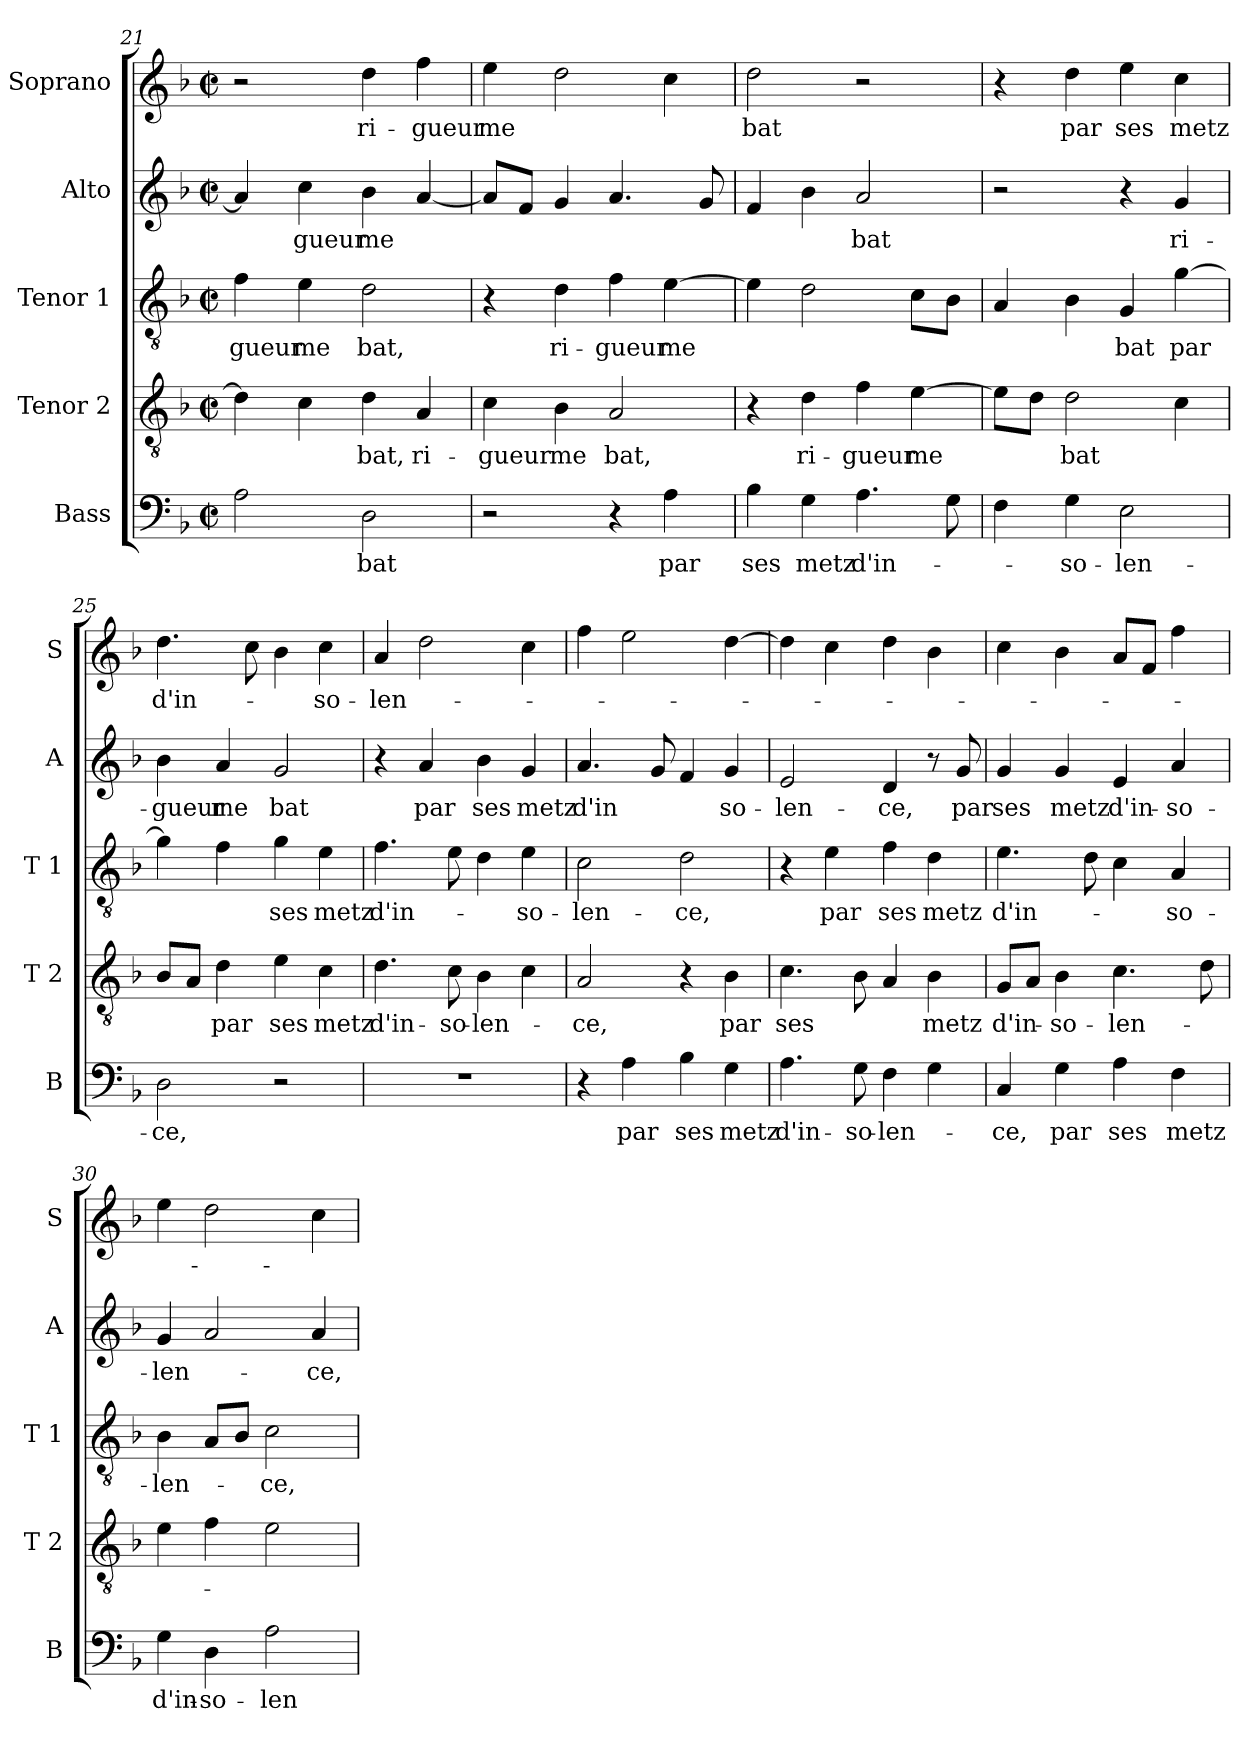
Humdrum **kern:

**kern	**text	**kern	**text	**kern	**text	**kern	**text	**kern	**text
*part5	*part5	*part4	*part4	*part3	*part3	*part2	*part2	*part1	*part1
*staff5	*staff5	*staff4	*staff4	*staff3	*staff3	*staff2	*staff2	*staff1	*staff1
*I"Bass	*	*I"Tenor 2	*	*I"Tenor 1	*	*I"Alto	*	*I"Soprano	*
*I'B	*	*I'T 2	*	*I'T 1	*	*I'A	*	*I'S	*
*clefF4	*	*clefGv2	*	*clefGv2	*	*clefG2	*	*clefG2	*
*k[b-]	*	*k[b-]	*	*k[b-]	*	*k[b-]	*	*k[b-]	*
*F:	*	*F:	*	*F:	*	*F:	*	*F:	*
*M2/2	*	*M2/2	*	*M2/2	*	*M2/2	*	*M2/2	*
*met(c|)	*	*met(c|)	*	*met(c|)	*	*met(c|)	*	*met(c|)	*
=21	=21	=21	=21	=21	=21	=21	=21	=21	=21
2A\	.	4d\]	.	4f\	-gueur	4a/]	.	2r	.
.	.	4c\	.	4e\	me	4cc\	-gueur	.	.
2D\	bat	4d\	bat,	2d\	bat,	4b-\	me	4dd\	ri-
.	.	4A/	ri-	.	.	[4a/	.	4ff\	-gueur
=22	=22	=22	=22	=22	=22	=22	=22	=22	=22
2r	.	4c\	-gueur	4r	.	8a/L]	.	4ee\	me
.	.	.	.	.	.	8f/J	.	.	.
.	.	4B-\	me	4d\	ri-	4g/	.	2dd\	.
4r	.	2A/	bat,	4f\	-gueur	4.a/	.	.	.
4A\	par	.	.	[4e\	me	.	.	4cc\	.
.	.	.	.	.	.	8g/	.	.	.
=23	=23	=23	=23	=23	=23	=23	=23	=23	=23
4B-\	ses	4r	.	4e\]	.	4f/	.	2dd\	bat
4G\	metz	4d\	ri-	2d\	.	4b-\	.	.	.
4.A\	d'in-	4f\	-gueur	.	.	2a/	bat	2r	.
.	.	[4e\	me	8c\L	.	.	.	.	.
8G\	.	.	.	8B-\J	.	.	.	.	.
!!LO:PB:g=z
=24	=24	=24	=24	=24	=24	=24	=24	=24	=24
4F\	.	8e\L]	.	4A/	.	2r	.	4r	.
.	.	8d\J	.	.	.	.	.	.	.
4G\	-so-	2d\	bat	4B-\	.	.	.	4dd\	par
2E\	-len-	.	.	4G/	bat	4r	.	4ee\	ses
.	.	4c\	.	[4g\	par	4g/	ri-	4cc\	metz
=25	=25	=25	=25	=25	=25	=25	=25	=25	=25
2D\	-ce,	8B-/L	.	4g\]	.	4b-\	-gueur	4.dd\	d'in-
.	.	8A/J	.	.	.	.	.	.	.
.	.	4d\	par	4f\	.	4a/	me	.	.
.	.	.	.	.	.	.	.	8cc\	.
2r	.	4e\	ses	4g\	ses	2g/	bat	4b-\	.
.	.	4c\	metz	4e\	metz	.	.	4cc\	-so-
=26	=26	=26	=26	=26	=26	=26	=26	=26	=26
1r	.	4.d\	d'in-	4.f\	d'in-	4r	.	4a/	-len-
.	.	.	.	.	.	4a/	par	2dd\	.
.	.	8c\	-so-	8e\	.	.	.	.	.
.	.	4B-\	-len-	4d\	.	4b-\	ses	.	.
.	.	4c\	.	4e\	-so-	4g/	metz	4cc\	.
=27	=27	=27	=27	=27	=27	=27	=27	=27	=27
4r	.	2A/	-ce,	2c\	-len-	4.a/	d'in	4ff\	.
4A\	par	.	.	.	.	.	.	2ee\	.
.	.	.	.	.	.	8g/	.	.	.
4B-\	ses	4r	.	2d\	-ce,	4f/	.	.	.
4G\	metz	4B-\	par	.	.	4g/	so-	[4dd\	.
=28	=28	=28	=28	=28	=28	=28	=28	=28	=28
4.A\	d'in-	4.c\	ses	4r	.	2e/	-len-	4dd\]	.
.	.	.	.	4e\	par	.	.	4cc\	.
8G\	-so-	8B-\	.	.	.	.	.	.	.
4F\	-len-	4A/	.	4f\	ses	4d/	-ce,	4dd\	.
4G\	.	4B-\	metz	4d\	metz	8r	.	4b-\	.
.	.	.	.	.	.	8g/	par	.	.
=29	=29	=29	=29	=29	=29	=29	=29	=29	=29
4C/	-ce,	8G/L	d'in-	4.e\	d'in-	4g/	ses	4cc\	.
.	.	8A/J	.	.	.	.	.	.	.
4G\	par	4B-\	-so-	.	.	4g/	metz	4b-\	.
.	.	.	.	8d\	.	.	.	.	.
4A\	ses	4.c\	-len-	4c\	.	4e/	d'in-	8a/L	.
.	.	.	.	.	.	.	.	8f/J	.
4F\	metz	.	.	4A/	-so-	4a/	-so-	4ff\	.
.	.	8d\	.	.	.	.	.	.	.
!!LO:LB:g=z
=30	=30	=30	=30	=30	=30	=30	=30	=30	=30
4G\	d'in-	4e\	.	4B-\	-len-	4g/	-len-	4ee\	.
4D\	-so-	4f\	.	8A/L	.	2a/	.	2dd\	.
.	.	.	.	8B-/J	.	.	.	.	.
2A\	-len-	2e\	.	2c\	-ce,	.	.	.	.
.	.	.	.	.	.	4a/	-ce,	4cc\	.
=	=	=	=	=	=	=	=	=	=
*-	*-	*-	*-	*-	*-	*-	*-	*-	*-
